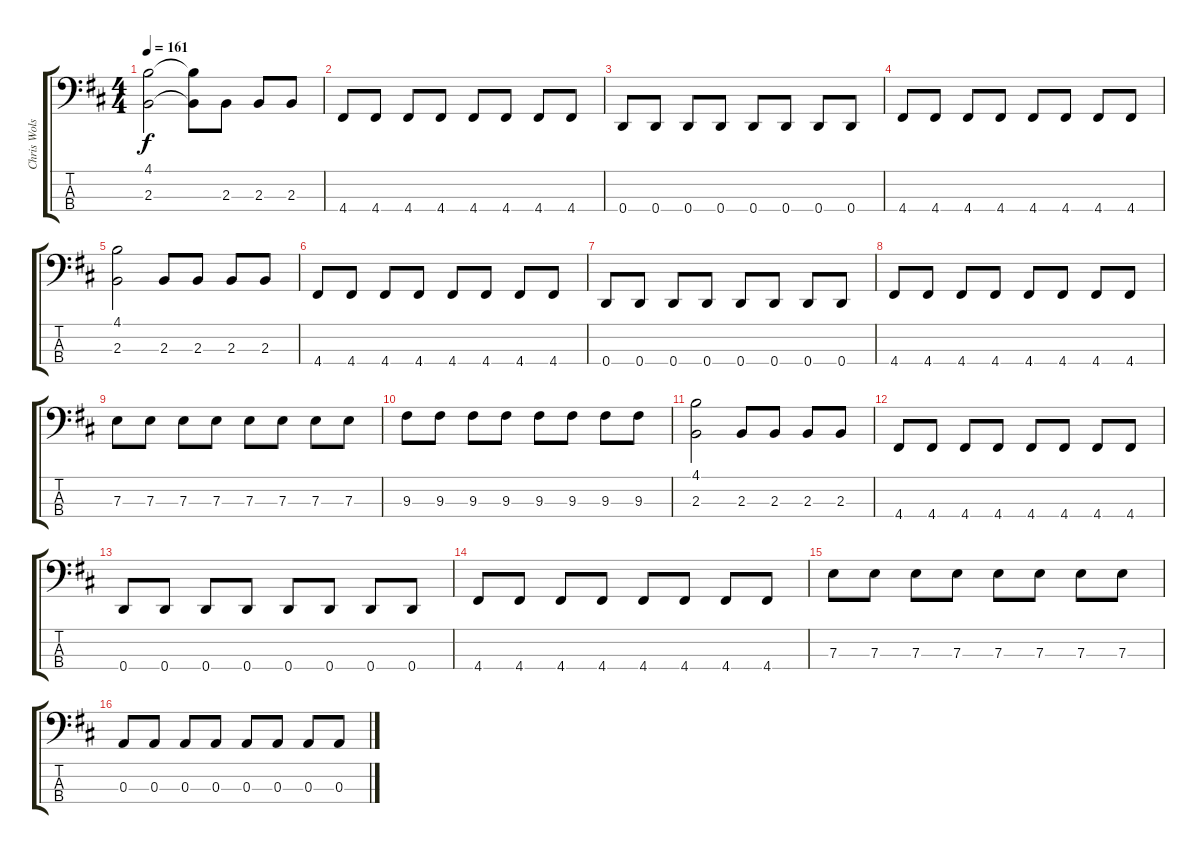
\track ("Chris Wolstenholme" "Chris Wols") {instrument electricbassfinger}
\staff {score tabs}
\tuning (G2 D2 A1 D1) {hide}
\ts (4 4)
\tempo 161
\clef f4
\ks d
(4.1 2.3).2{dy f} (4.1{t} 2.3{t}).8 2.3.8 2.3.8 2.3.8 |
4.4.8 4.4.8 4.4.8 4.4.8 4.4.8 4.4.8 4.4.8 4.4.8 |
0.4.8 0.4.8 0.4.8 0.4.8 0.4.8 0.4.8 0.4.8 0.4.8 |
4.4.8 4.4.8 4.4.8 4.4.8 4.4.8 4.4.8 4.4.8 4.4.8 |
(4.1 2.3).2 2.3.8 2.3.8 2.3.8 2.3.8 |
4.4.8 4.4.8 4.4.8 4.4.8 4.4.8 4.4.8 4.4.8 4.4.8 |
0.4.8 0.4.8 0.4.8 0.4.8 0.4.8 0.4.8 0.4.8 0.4.8 |
4.4.8 4.4.8 4.4.8 4.4.8 4.4.8 4.4.8 4.4.8 4.4.8 |
7.3.8 7.3.8 7.3.8 7.3.8 7.3.8 7.3.8 7.3.8 7.3.8 |
9.3.8 9.3.8 9.3.8 9.3.8 9.3.8 9.3.8 9.3.8 9.3.8 |
(4.1 2.3).2 2.3.8 2.3.8 2.3.8 2.3.8 |
4.4.8 4.4.8 4.4.8 4.4.8 4.4.8 4.4.8 4.4.8 4.4.8 |
0.4.8 0.4.8 0.4.8 0.4.8 0.4.8 0.4.8 0.4.8 0.4.8 |
4.4.8 4.4.8 4.4.8 4.4.8 4.4.8 4.4.8 4.4.8 4.4.8 |
7.3.8 7.3.8 7.3.8 7.3.8 7.3.8 7.3.8 7.3.8 7.3.8 |
0.3.8 0.3.8 0.3.8 0.3.8 0.3.8 0.3.8 0.3.8 0.3.8
